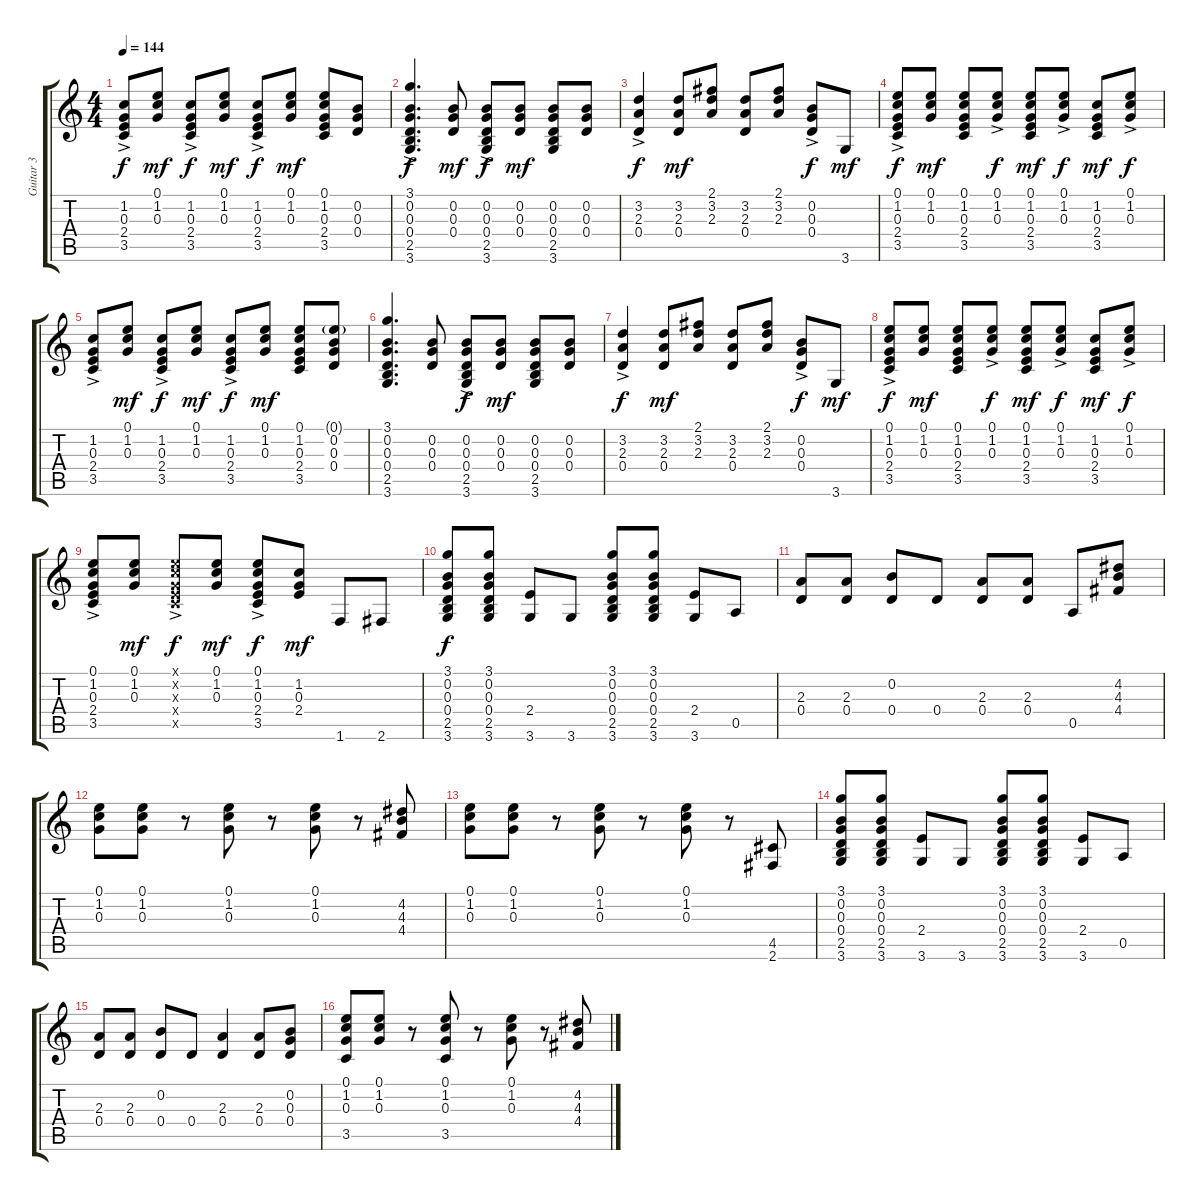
\track ("Guitar 3" "Guitar 3") {instrument electricguitarclean}
\staff {score tabs}
\tuning (E4 B3 G3 D3 A2 E2) {hide}
\ts (4 4)
\tempo 144
\clef g2
\ks c
(1.2{ac} 0.3{ac} 2.4{ac} 3.5{ac}).8{dy f} (0.1 1.2 0.3).8{dy mf} (1.2{ac} 0.3{ac} 2.4{ac} 3.5{ac}).8{dy f} (0.1 1.2 0.3).8{dy mf} (1.2{ac} 0.3{ac} 2.4{ac} 3.5{ac}).8{dy f} (0.1 1.2 0.3).8{dy mf} (0.1 1.2 0.3 2.4 3.5).8 (0.2 0.3 0.4).8 |
(3.1{ac} 0.2{ac} 0.3{ac} 0.4{ac} 2.5{ac} 3.6{ac}).4{d dy f} (0.2 0.3 0.4).8{dy mf} (0.2{ac} 0.3{ac} 0.4{ac} 2.5{ac} 3.6{ac}).8{dy f} (0.2 0.3 0.4).8{dy mf} (0.2 0.3 0.4 2.5 3.6).8 (0.2 0.3 0.4).8 |
(3.2{ac} 2.3{ac} 0.4{ac}).4{dy f} (3.2 2.3 0.4).8{dy mf} (2.1 3.2 2.3).8 (3.2 2.3 0.4).8 (2.1 3.2 2.3).8 (0.2{ac} 0.3{ac} 0.4{ac}).8{dy f} 3.6.8{dy mf} |
(0.1{ac} 1.2{ac} 0.3{ac} 2.4{ac} 3.5{ac}).8{dy f} (0.1 1.2 0.3).8{dy mf} (0.1 1.2 0.3 2.4 3.5).8 (0.1{ac} 1.2{ac} 0.3{ac}).8{dy f} (0.1 1.2 0.3 2.4 3.5).8{dy mf} (0.1{ac} 1.2{ac} 0.3{ac}).8{dy f} (1.2 0.3 2.4 3.5).8{dy mf} (0.1{ac} 1.2{ac} 0.3{ac}).8{dy f} |
(1.2{ac} 0.3{ac} 2.4{ac} 3.5{ac}).8 (0.1 1.2 0.3).8{dy mf} (1.2{ac} 0.3{ac} 2.4{ac} 3.5{ac}).8{dy f} (0.1 1.2 0.3).8{dy mf} (1.2{ac} 0.3{ac} 2.4{ac} 3.5{ac}).8{dy f} (0.1 1.2 0.3).8{dy mf} (0.1 1.2 0.3 2.4 3.5).8 (0.1{g} 0.2 0.3 0.4).8 |
(3.1 0.2 0.3 0.4 2.5 3.6).4{d} (0.2 0.3 0.4).8 (0.2{ac} 0.3{ac} 0.4{ac} 2.5{ac} 3.6{ac}).8{dy f} (0.2 0.3 0.4).8{dy mf} (0.2 0.3 0.4 2.5 3.6).8 (0.2 0.3 0.4).8 |
(3.2{ac} 2.3{ac} 0.4{ac}).4{dy f} (3.2 2.3 0.4).8{dy mf} (2.1 3.2 2.3).8 (3.2 2.3 0.4).8 (2.1 3.2 2.3).8 (0.2{ac} 0.3{ac} 0.4{ac}).8{dy f} 3.6.8{dy mf} |
(0.1{ac} 1.2{ac} 0.3{ac} 2.4{ac} 3.5{ac}).8{dy f} (0.1 1.2 0.3).8{dy mf} (0.1 1.2 0.3 2.4 3.5).8 (0.1{ac} 1.2{ac} 0.3{ac}).8{dy f} (0.1 1.2 0.3 2.4 3.5).8{dy mf} (0.1{ac} 1.2{ac} 0.3{ac}).8{dy f} (1.2 0.3 2.4 3.5).8{dy mf} (0.1{ac} 1.2{ac} 0.3{ac}).8{dy f} |
(0.1{ac} 1.2{ac} 0.3{ac} 2.4{ac} 3.5{ac}).8 (0.1 1.2 0.3).8{dy mf} (0.1{ac x} 1.2{ac x} 0.3{ac x} 2.4{ac x} 3.5{ac x}).8{dy f} (0.1 1.2 0.3).8{dy mf} (0.1{ac} 1.2{ac} 0.3{ac} 2.4{ac} 3.5{ac}).8{dy f} (1.2 0.3 2.4).8{dy mf} 1.6.8 2.6.8 |
(3.1 0.2 0.3 0.4 2.5 3.6).8{dy f} (3.1 0.2 0.3 0.4 2.5 3.6).8 (2.4 3.6).8 3.6.8 (3.1 0.2 0.3 0.4 2.5 3.6).8 (3.1 0.2 0.3 0.4 2.5 3.6).8 (2.4 3.6).8 0.5.8 |
(2.3 0.4).8 (2.3 0.4).8 (0.2 0.4).8 0.4.8 (2.3 0.4).8 (2.3 0.4).8 0.5.8 (4.2 4.3 4.4).8 |
(0.1 1.2 0.3).8 (0.1 1.2 0.3).8 r.8 (0.1 1.2 0.3).8 r.8 (0.1 1.2 0.3).8 r.8 (4.2 4.3 4.4).8 |
(0.1 1.2 0.3).8 (0.1 1.2 0.3).8 r.8 (0.1 1.2 0.3).8 r.8 (0.1 1.2 0.3).8 r.8 (4.5 2.6).8 |
(3.1 0.2 0.3 0.4 2.5 3.6).8 (3.1 0.2 0.3 0.4 2.5 3.6).8 (2.4 3.6).8 3.6.8 (3.1 0.2 0.3 0.4 2.5 3.6).8 (3.1 0.2 0.3 0.4 2.5 3.6).8 (2.4 3.6).8 0.5.8 |
(2.3 0.4).8 (2.3 0.4).8 (0.2 0.4).8 0.4.8 (2.3 0.4).4 (2.3 0.4).8 (0.2 0.3 0.4).8 |
(0.1 1.2 0.3 3.5).8 (0.1 1.2 0.3).8 r.8 (0.1 1.2 0.3 3.5).8 r.8 (0.1 1.2 0.3).8 r.8 (4.2 4.3 4.4).8
